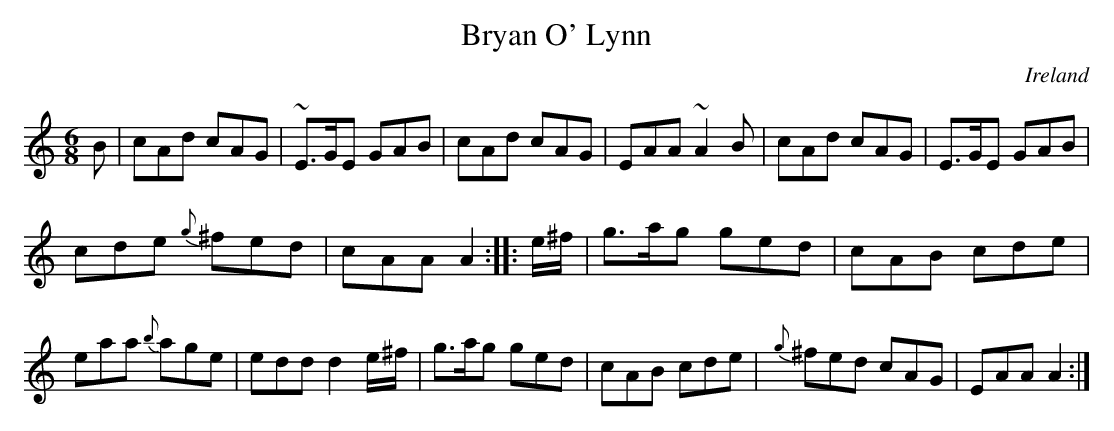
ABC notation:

X:1
T:Bryan O' Lynn
O:Ireland
M:6/8
K:Am
B| \
cAd cAG|~E>GE GAB|cAd cAG|EAA ~A2B|\
cAd cAG|E>GE GAB|
cde {g}^fed|cAA A2 :: e/^f/ |\
g>ag ged|cAB cde|
eaa {b}age|edd d2e/^f/|\
g>ag ged|cAB cde|{g}^fed cAG|EAA A2 :|
